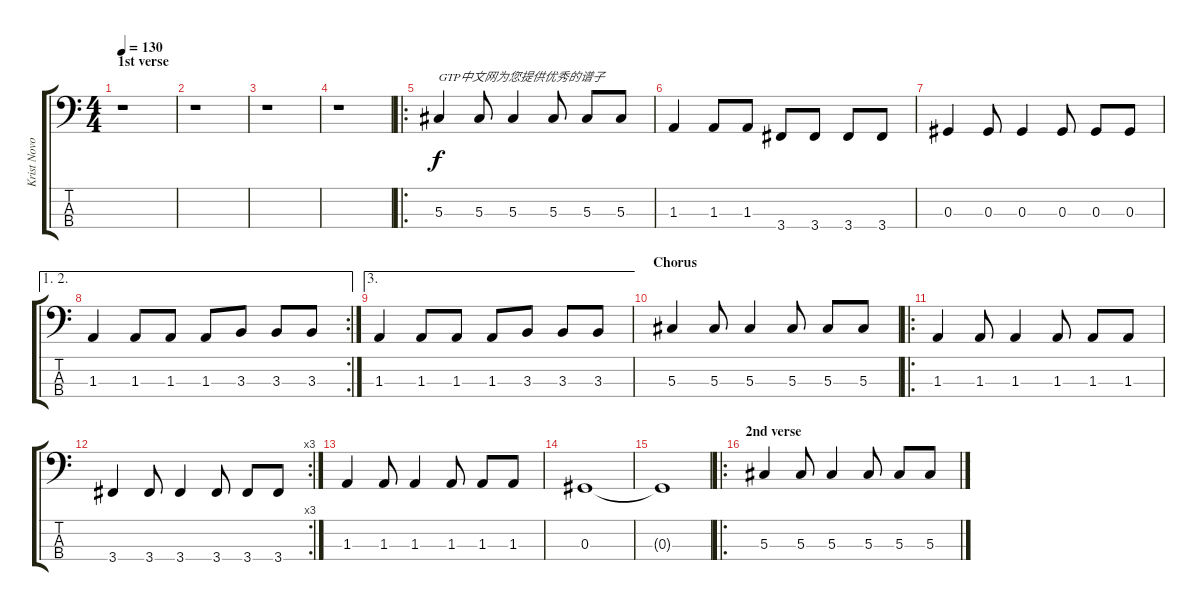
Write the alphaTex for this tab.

\track ("Krist Novoselic" "Krist Novo") {instrument electricbasspick}
\staff {score tabs}
\tuning (Gb2 Db2 Ab1 Eb1) {hide}
\ts (4 4)
\section ("" "1st verse")
\tempo 130
\clef f4
\ks c
r.1{dy f instrument electricbasspick} |
r.1 |
r.1 |
r.1 |
\ro
5.3.4{txt "GTP中文网为您提供优秀的谱子"} 5.3.8 5.3.4 5.3.8 5.3.8 5.3.8 |
1.3.4 1.3.8 1.3.8 3.4.8 3.4.8 3.4.8 3.4.8 |
0.3.4 0.3.8 0.3.4 0.3.8 0.3.8 0.3.8 |
\ae (1 2)
\rc 2
1.3.4 1.3.8 1.3.8 1.3.8 3.3.8 3.3.8 3.3.8 |
\ae 3
1.3.4 1.3.8 1.3.8 1.3.8 3.3.8 3.3.8 3.3.8 |
\section ("" "Chorus")
5.3.4 5.3.8 5.3.4 5.3.8 5.3.8 5.3.8 |
\ro
1.3.4 1.3.8 1.3.4 1.3.8 1.3.8 1.3.8 |
\rc 3
3.4.4 3.4.8 3.4.4 3.4.8 3.4.8 3.4.8 |
1.3.4 1.3.8 1.3.4 1.3.8 1.3.8 1.3.8 |
0.3.1 |
0.3{t}.1 |
\ro
\section ("" "2nd verse")
5.3.4 5.3.8 5.3.4 5.3.8 5.3.8 5.3.8
